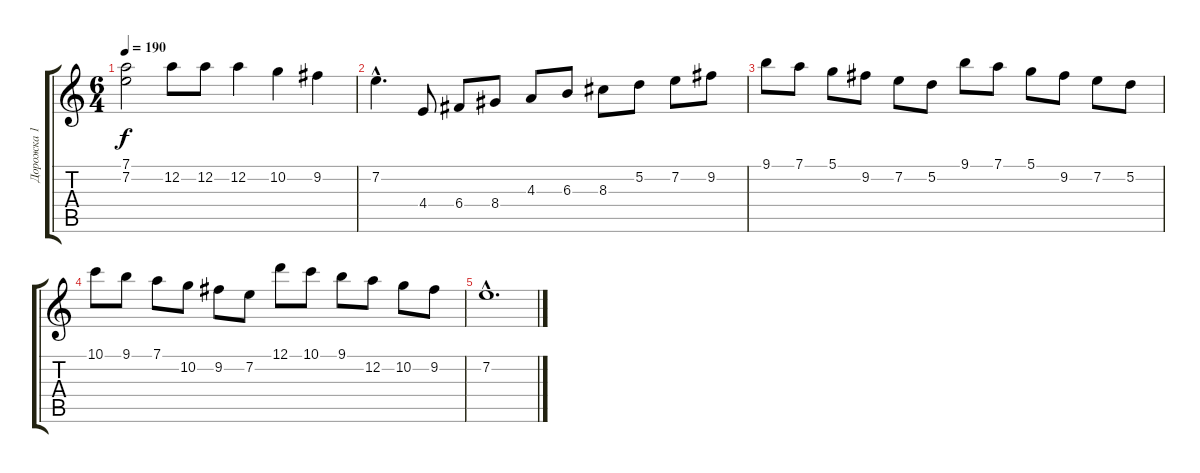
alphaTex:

\track ("Дорожка 1" "Дорожка 1") {instrument distortionguitar}
\staff {score tabs}
\tuning (D4 A3 F3 C3 G2 D2) {hide}
\ts (6 4)
\tempo 190
\clef g2
\ks c
(7.1 7.2).2{dy f} 12.2.8 12.2.8 12.2.4 10.2.4 9.2.4 |
7.2{hac}.4{d} 4.4.8 6.4.8 8.4.8 4.3.8 6.3.8 8.3.8 5.2.8 7.2.8 9.2.8 |
9.1.8 7.1.8 5.1.8 9.2.8 7.2.8 5.2.8 9.1.8 7.1.8 5.1.8 9.2.8 7.2.8 5.2.8 |
10.1.8 9.1.8 7.1.8 10.2.8 9.2.8 7.2.8 12.1.8 10.1.8 9.1.8 12.2.8 10.2.8 9.2.8 |
7.2{hac}.1{d}
